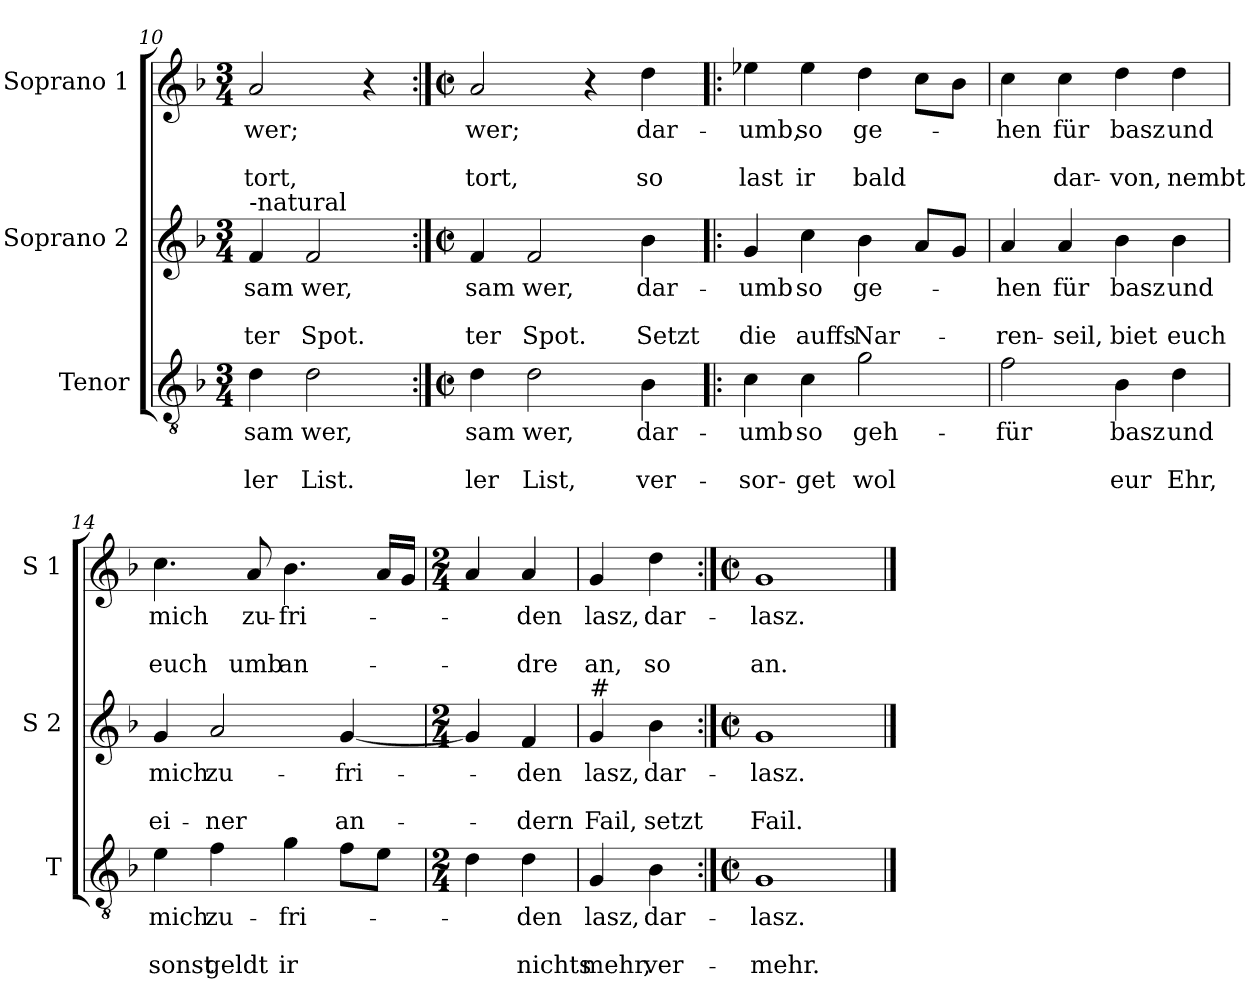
**kern	**text	**text	**text	**kern	**text	**text	**text	**kern	**text	**text	**text
*part3	*part3	*part3	*part3	*part2	*part2	*part2	*part2	*part1	*part1	*part1	*part1
*staff3	*staff3	*staff3	*staff3	*staff2	*staff2	*staff2	*staff2	*staff1	*staff1	*staff1	*staff1
*I"Tenor	*	*	*	*I"Soprano 2	*	*	*	*I"Soprano 1	*	*	*
*I'T	*	*	*	*I'S 2	*	*	*	*I'S 1	*	*	*
*clefGv2	*	*	*	*clefG2	*	*	*	*clefG2	*	*	*
*k[b-]	*	*	*	*k[b-]	*	*	*	*k[b-]	*	*	*
*F:	*	*	*	*F:	*	*	*	*F:	*	*	*
*M3/4	*	*	*	*M3/4	*	*	*	*M3/4	*	*	*
=10	=10	=10	=10	=10	=10	=10	=10	=10	=10	=10	=10
!	!	!	!	!LO:TX:a:t=-natural	!	!	!	!	!	!	!
!	!LO:LY:b	!	!LO:LY:b	!	!LO:LY:b	!	!LO:LY:b	!	!LO:LY:b	!	!LO:LY:b
4d\	-sam	.	-ler	4f/	-sam	.	-ter	2a/	wer;	.	-tort,
!	!LO:LY:b	!	!LO:LY:b	!	!LO:LY:b	!	!LO:LY:b	!	!	!	!
2d\	wer,	.	List.	2f/	wer,	.	Spot.	.	.	.	.
.	.	.	.	.	.	.	.	4r	.	.	.
=11:|!	=11:|!	=11:|!	=11:|!	=11:|!	=11:|!	=11:|!	=11:|!	=11:|!	=11:|!	=11:|!	=11:|!
*M2/2	*	*	*	*M2/2	*	*	*	*M2/2	*	*	*
*met(c|)	*	*	*	*met(c|)	*	*	*	*met(c|)	*	*	*
!	!LO:LY:b	!	!LO:LY:b	!	!LO:LY:b	!	!LO:LY:b	!	!LO:LY:b	!	!LO:LY:b
4d\	sam	.	ler	4f/	sam	.	ter	2a/	wer;	.	tort,
!	!LO:LY:b	!	!LO:LY:b	!	!LO:LY:b	!	!LO:LY:b	!	!	!	!
2d\	wer,	.	List,	2f/	wer,	.	Spot.	.	.	.	.
.	.	.	.	.	.	.	.	4r	.	.	.
!	!LO:LY:b	!	!LO:LY:b	!	!LO:LY:b	!	!LO:LY:b	!	!LO:LY:b	!	!LO:LY:b
4B-\	dar-	.	ver-	4b-\	dar-	.	Setzt	4dd\	dar-	.	so
=12!|:	=12!|:	=12!|:	=12!|:	=12!|:	=12!|:	=12!|:	=12!|:	=12!|:	=12!|:	=12!|:	=12!|:
!	!LO:LY:b	!	!LO:LY:b	!	!LO:LY:b	!	!LO:LY:b	!	!LO:LY:b	!	!LO:LY:b
4c\	-umb	.	-sor-	4g/	-umb	.	die	4ee-X\	-umb,	.	last
!	!LO:LY:b	!	!LO:LY:b	!	!LO:LY:b	!	!LO:LY:b	!	!LO:LY:b	!	!LO:LY:b
4c\	so	.	-get	4cc\	so	.	auffs	4ee-\	so	.	ir
!	!LO:LY:b	!	!LO:LY:b	!	!LO:LY:b	!	!LO:LY:b	!	!LO:LY:b	!	!LO:LY:b
2g\	geh-	.	wol	4b-\	ge-	.	Nar-	4dd\	ge-	.	bald
.	.	.	.	8a/L	.	.	.	8cc\L	.	.	.
.	.	.	.	8g/J	.	.	.	8b-\J	.	.	.
!!LO:LB:g=z
=13	=13	=13	=13	=13	=13	=13	=13	=13	=13	=13	=13
!	!LO:LY:b	!	!	!	!LO:LY:b	!	!LO:LY:b	!	!LO:LY:b	!	!
2f\	-für	.	.	4a/	-hen	.	-ren-	4cc\	-hen	.	.
!	!	!	!	!	!LO:LY:b	!	!LO:LY:b	!	!LO:LY:b	!	!LO:LY:b
.	.	.	.	4a/	für	.	-seil,	4cc\	für	.	dar-
!	!LO:LY:b	!	!LO:LY:b	!	!LO:LY:b	!	!LO:LY:b	!	!LO:LY:b	!	!LO:LY:b
4B-\	basz	.	eur	4b-\	basz	.	biet	4dd\	basz	.	-von,
!	!LO:LY:b	!	!LO:LY:b	!	!LO:LY:b	!	!LO:LY:b	!	!LO:LY:b	!	!LO:LY:b
4d\	und	.	Ehr,	4b-\	und	.	euch	4dd\	und	.	nembt
=14	=14	=14	=14	=14	=14	=14	=14	=14	=14	=14	=14
!	!LO:LY:b	!	!LO:LY:b	!	!LO:LY:b	!	!LO:LY:b	!	!LO:LY:b	!	!LO:LY:b
4e\	mich	.	sonst	4g/	mich	.	ei-	4.cc\	mich	.	euch
!	!LO:LY:b	!	!LO:LY:b	!	!LO:LY:b	!	!LO:LY:b	!	!	!	!
4f\	zu-	.	geldt	2a/	zu-	.	-ner	.	.	.	.
!	!	!	!	!	!	!	!	!	!LO:LY:b	!	!LO:LY:b
.	.	.	.	.	.	.	.	8a/	zu-	.	umb
!	!LO:LY:b	!	!LO:LY:b	!	!	!	!	!	!LO:LY:b	!	!LO:LY:b
4g\	-fri-	.	ir	.	.	.	.	4.b-\	-fri-	.	an-
!	!	!	!	!	!LO:LY:b	!	!LO:LY:b	!	!	!	!
8f\L	.	.	.	[4g/	-fri-	.	an-	.	.	.	.
8e\J	.	.	.	.	.	.	.	16a/LL	.	.	.
.	.	.	.	.	.	.	.	16g/JJ	.	.	.
=15	=15	=15	=15	=15	=15	=15	=15	=15	=15	=15	=15
*M2/4	*	*	*	*M2/4	*	*	*	*M2/4	*	*	*
4d\	.	.	.	4g/]	.	.	.	4a/	.	.	.
!	!LO:LY:b	!	!LO:LY:b	!	!LO:LY:b	!	!LO:LY:b	!	!LO:LY:b	!	!LO:LY:b
4d\	-den	.	nichts	4f/	-den	.	-dern	4a/	-den	.	-dre
=16	=16	=16	=16	=16	=16	=16	=16	=16	=16	=16	=16
!	!	!	!	!LO:TX:a:t=#	!	!	!	!	!	!	!
!	!LO:LY:b	!	!LO:LY:b	!	!LO:LY:b	!	!LO:LY:b	!	!LO:LY:b	!	!LO:LY:b
4G/	lasz,	.	mehr,	4g/	lasz,	.	Fail,	4g/	lasz,	.	an,
!	!LO:LY:b	!	!LO:LY:b	!	!LO:LY:b	!	!LO:LY:b	!	!LO:LY:b	!	!LO:LY:b
4B-\	dar-	.	ver-	4b-\	dar-	.	setzt	4dd\	dar-	.	so
=17:|!	=17:|!	=17:|!	=17:|!	=17:|!	=17:|!	=17:|!	=17:|!	=17:|!	=17:|!	=17:|!	=17:|!
*M2/2	*	*	*	*M2/2	*	*	*	*M2/2	*	*	*
*met(c|)	*	*	*	*met(c|)	*	*	*	*met(c|)	*	*	*
!	!LO:LY:b	!	!LO:LY:b	!	!LO:LY:b	!	!LO:LY:b	!	!LO:LY:b	!	!LO:LY:b
1G	-lasz.	.	-mehr.	1g	-lasz.	.	Fail.	1g	-lasz.	.	an.
==	==	==	==	==	==	==	==	==	==	==	==
*-	*-	*-	*-	*-	*-	*-	*-	*-	*-	*-	*-
